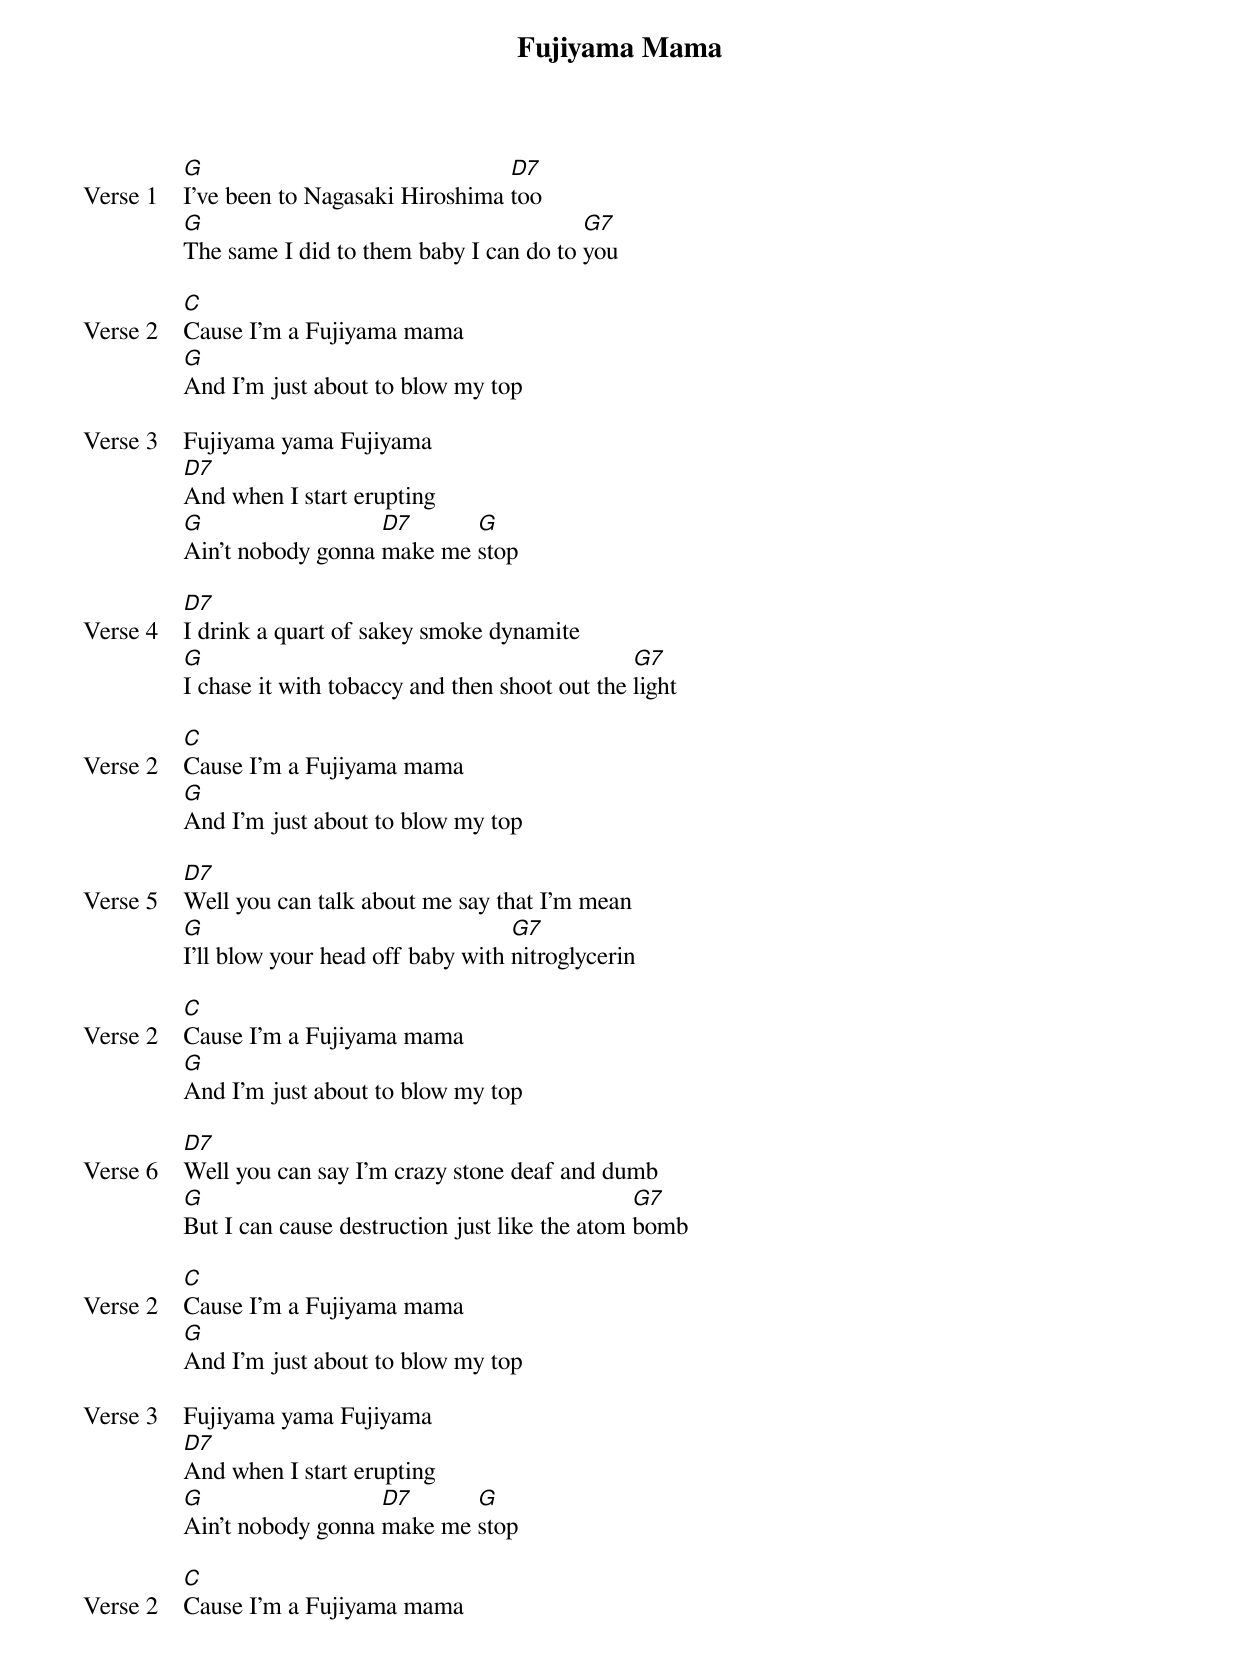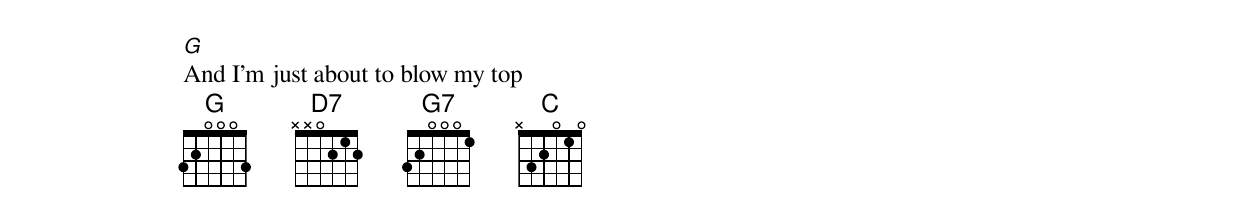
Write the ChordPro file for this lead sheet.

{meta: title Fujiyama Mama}
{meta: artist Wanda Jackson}
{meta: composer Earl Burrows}
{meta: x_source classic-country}
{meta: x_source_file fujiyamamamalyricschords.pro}
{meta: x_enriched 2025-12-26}

{start_of_verse: Verse 1}
[G]I've been to Nagasaki Hiroshima [D7]too
[G]The same I did to them baby I can do to [G7]you
{end_of_verse}

{start_of_verse: Verse 2}
[C]Cause I'm a Fujiyama mama
[G]And I'm just about to blow my top
{end_of_verse}

{start_of_verse: Verse 3}
Fujiyama yama Fujiyama
[D7]And when I start erupting
[G]Ain't nobody gonna [D7]make me [G]stop
{end_of_verse}

{start_of_verse: Verse 4}
[D7]I drink a quart of sakey smoke dynamite
[G]I chase it with tobaccy and then shoot out the [G7]light
{end_of_verse}

{start_of_verse: Verse 2}
[C]Cause I'm a Fujiyama mama
[G]And I'm just about to blow my top
{end_of_verse}

{start_of_verse: Verse 5}
[D7]Well you can talk about me say that I'm mean
[G]I'll blow your head off baby with [G7]nitroglycerin
{end_of_verse}

{start_of_verse: Verse 2}
[C]Cause I'm a Fujiyama mama
[G]And I'm just about to blow my top
{end_of_verse}

{start_of_verse: Verse 6}
[D7]Well you can say I'm crazy stone deaf and dumb
[G]But I can cause destruction just like the atom [G7]bomb
{end_of_verse}

{start_of_verse: Verse 2}
[C]Cause I'm a Fujiyama mama
[G]And I'm just about to blow my top
{end_of_verse}

{start_of_verse: Verse 3}
Fujiyama yama Fujiyama
[D7]And when I start erupting
[G]Ain't nobody gonna [D7]make me [G]stop
{end_of_verse}

{start_of_verse: Verse 2}
[C]Cause I'm a Fujiyama mama
[G]And I'm just about to blow my top
{end_of_verse}
